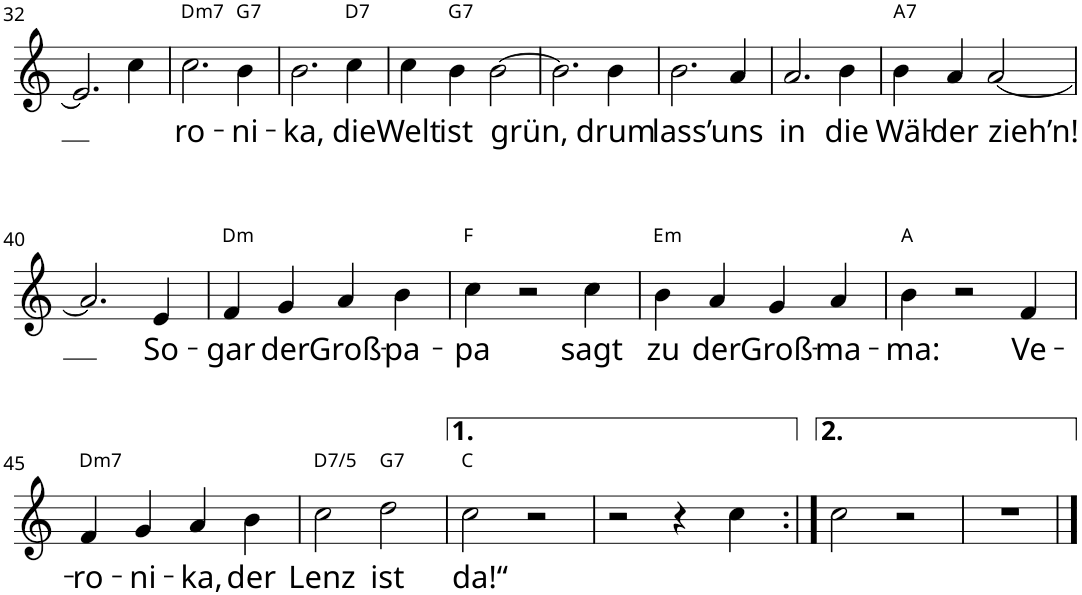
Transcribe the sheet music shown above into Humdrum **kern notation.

**kern	**text	**harte
*part1	*part1	*part1
*staff1	*staff1	*
*I"Voice	*	*
!!LO:PB:g=z
*clefG2	*	*
*k[]	*	*
*M2/2	*	*
*met(c|)	*	*
=32	=32	=32
2.e/]	.	.
4cc\	.	.
=33	=33	=33
!	!LO:LY:b	!LO:H:kt=m7
2.cc\	ro-	D:min7
!	!LO:LY:b	!LO:H:kt=7
4b\	-ni-	G:7
=34	=34	=34
!	!LO:LY:b	!
2.b\	-ka,	.
!	!LO:LY:b	!LO:H:kt=7
4cc\	die	D:7
=35	=35	=35
!	!LO:LY:b	!
4cc\	Welt	.
!	!LO:LY:b	!LO:H:kt=7
4b\	ist	G:7
!	!LO:LY:b	!
[2b\	grün,	.
=36	=36	=36
2.b\]	.	.
!	!LO:LY:b	!
4b\	drum	.
=37	=37	=37
!	!LO:LY:b	!
2.b\	lass’	.
!	!LO:LY:b	!
4a/	uns	.
=38	=38	=38
!	!LO:LY:b	!
2.a/	in	.
!	!LO:LY:b	!
4b\	die	.
=39	=39	=39
!	!LO:LY:b	!LO:H:kt=7
4b\	Wäl-	A:7
!	!LO:LY:b	!
4a/	-der	.
!	!LO:LY:b	!
[2a/	zieh’n!	.
!!LO:LB:g=z
=40	=40	=40
2.a/]	.	.
!	!LO:LY:b	!
4e/	So-	.
=41	=41	=41
!	!LO:LY:b	!LO:H:kt=m
4f/	-gar	D:min
!	!LO:LY:b	!
4g/	der	.
!	!LO:LY:b	!
4a/	Groß-	.
!	!LO:LY:b	!
4b\	-pa-	.
=42	=42	=42
!	!LO:LY:b	!
4cc\	-pa	F:maj
2r	.	.
!	!LO:LY:b	!
4cc\	sagt	.
=43	=43	=43
!	!LO:LY:b	!LO:H:kt=m
4b\	zu	E:min
!	!LO:LY:b	!
4a/	der	.
!	!LO:LY:b	!
4g/	Groß-	.
!	!LO:LY:b	!
4a/	-ma-	.
=44	=44	=44
!	!LO:LY:b	!
4b\	-ma:	A:maj
2r	.	.
!	!LO:LY:b	!
4f/	Ve-	.
!!LO:LB:g=z
=45	=45	=45
!	!LO:LY:b	!LO:H:kt=m7
4f/	-ro-	D:min7
!	!LO:LY:b	!
4g/	-ni-	.
!	!LO:LY:b	!
4a/	-ka,	.
!	!LO:LY:b	!
4b\	der	.
=46	=46	=46
!	!LO:LY:b	!LO:H:kt=7/5
2cc\	Lenz	D:maj
!	!LO:LY:b	!LO:H:kt=7
2dd\	ist	G:7
=47	=47	=47
!	!LO:LY:b	!
2cc\	da!“	C:maj
2r	.	.
=48	=48	=48
2r	.	.
4r	.	.
4cc\	.	.
=49:|!	=49:|!	=49:|!
2cc\	.	.
2r	.	.
=50	=50	=50
1r	.	.
==	==	==
*-	*-	*-
